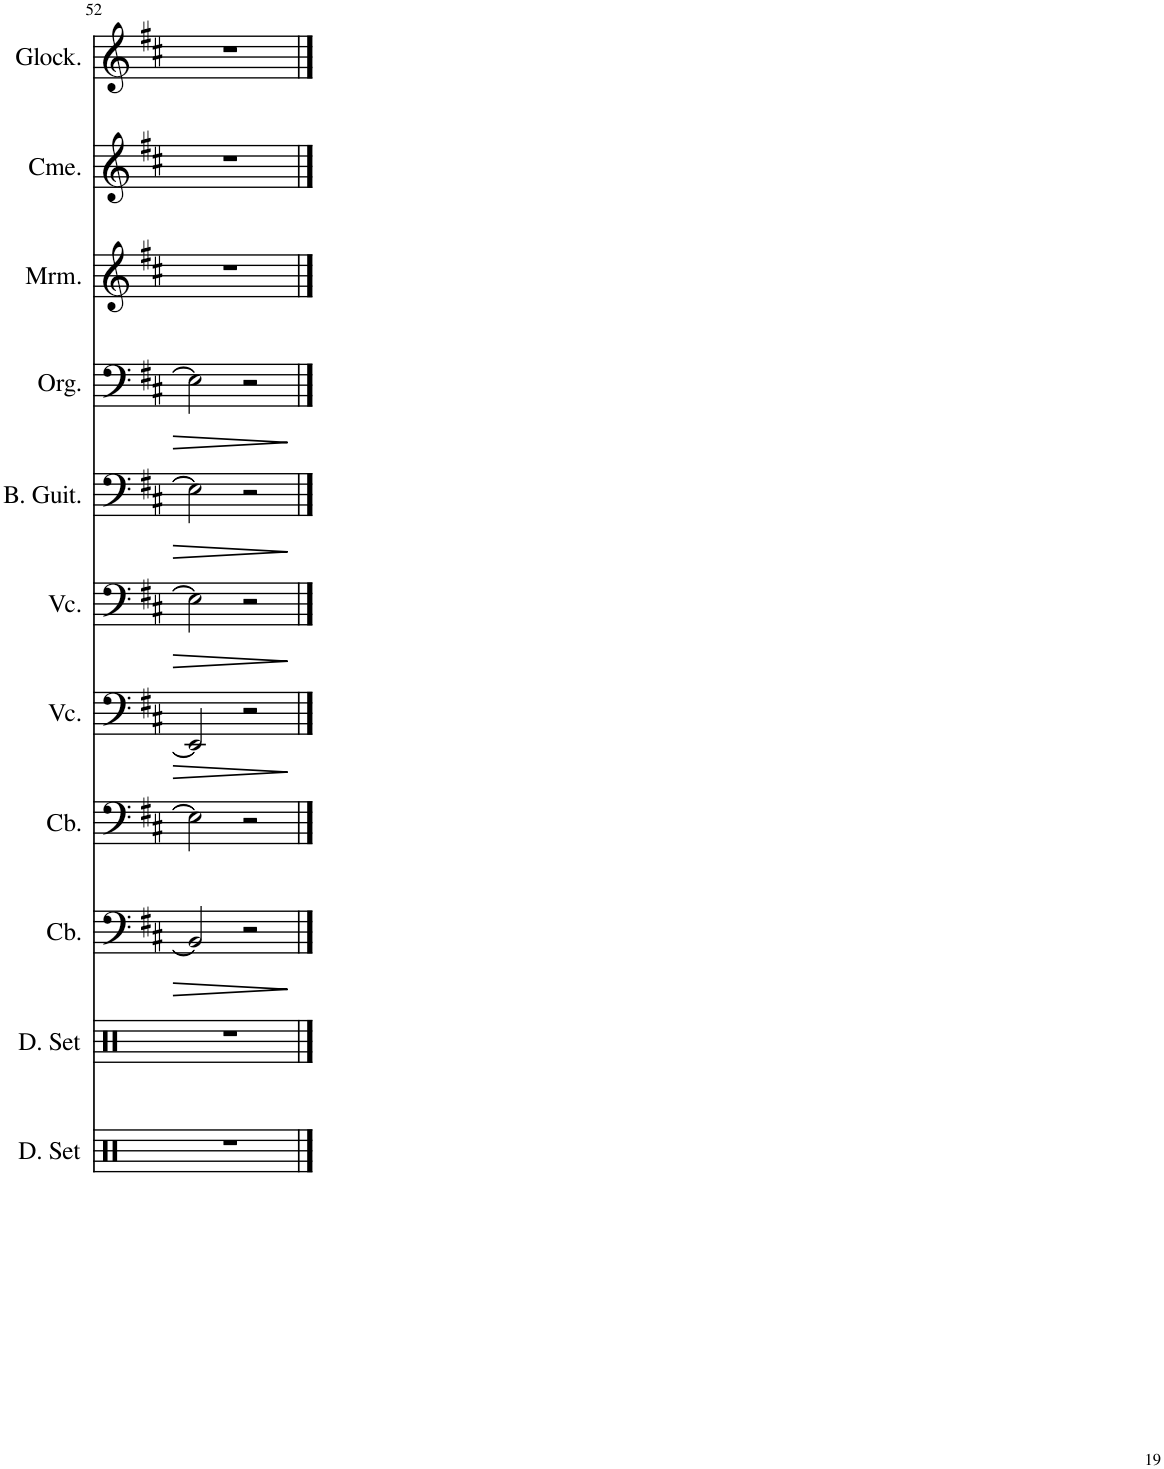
**kern	**kern	**kern	**kern	**kern	**kern	**kern	**kern	**kern	**kern	**kern
*part11	*part10	*part9	*part8	*part7	*part6	*part5	*part4	*part3	*part2	*part1
*staff11	*staff10	*staff9	*staff8	*staff7	*staff6	*staff5	*staff4	*staff3	*staff2	*staff1
*I"Drumset	*I"Drumset	*I"Contrabass	*I"Contrabass	*I"Violoncello	*I"Violoncello	*I"Bass Guitar	*I"Organ	*I"Marimba	*I"Chimes	*I"Glockenspiel
*I'D. Set	*I'D. Set	*I'Cb.	*I'Cb.	*I'Vc.	*I'Vc.	*I'B. Guit.	*I'Org.	*I'Mrm.	*I'Cme.	*I'Glock.
!!LO:PB:g=z
*clefX	*clefX	*clefF4	*clefF4	*clefF4	*clefF4	*clefF4	*clefF4	*clefG2	*clefG2	*clefG2
*	*	*Trd7c12	*Trd7c12	*	*	*Trd7c12	*	*	*	*Trd-14c-24
*k[]	*k[]	*k[f#c#]	*k[f#c#]	*k[f#c#]	*k[f#c#]	*k[f#c#]	*k[f#c#]	*k[f#c#]	*k[f#c#]	*k[f#c#]
*M4/4	*M4/4	*M4/4	*M4/4	*M4/4	*M4/4	*M4/4	*M4/4	*M4/4	*M4/4	*M4/4
=52	=52	=52	=52	=52	=52	=52	=52	=52	=52	=52
1r	1r	2BB/]	2E\]	2EE/]	2E\]	2E\]	2E\]	1r	1r	1r
.	.	2r	2r	2r	2r	2r	2r	.	.	.
==	==	==	==	==	==	==	==	==	==	==
*-	*-	*-	*-	*-	*-	*-	*-	*-	*-	*-
